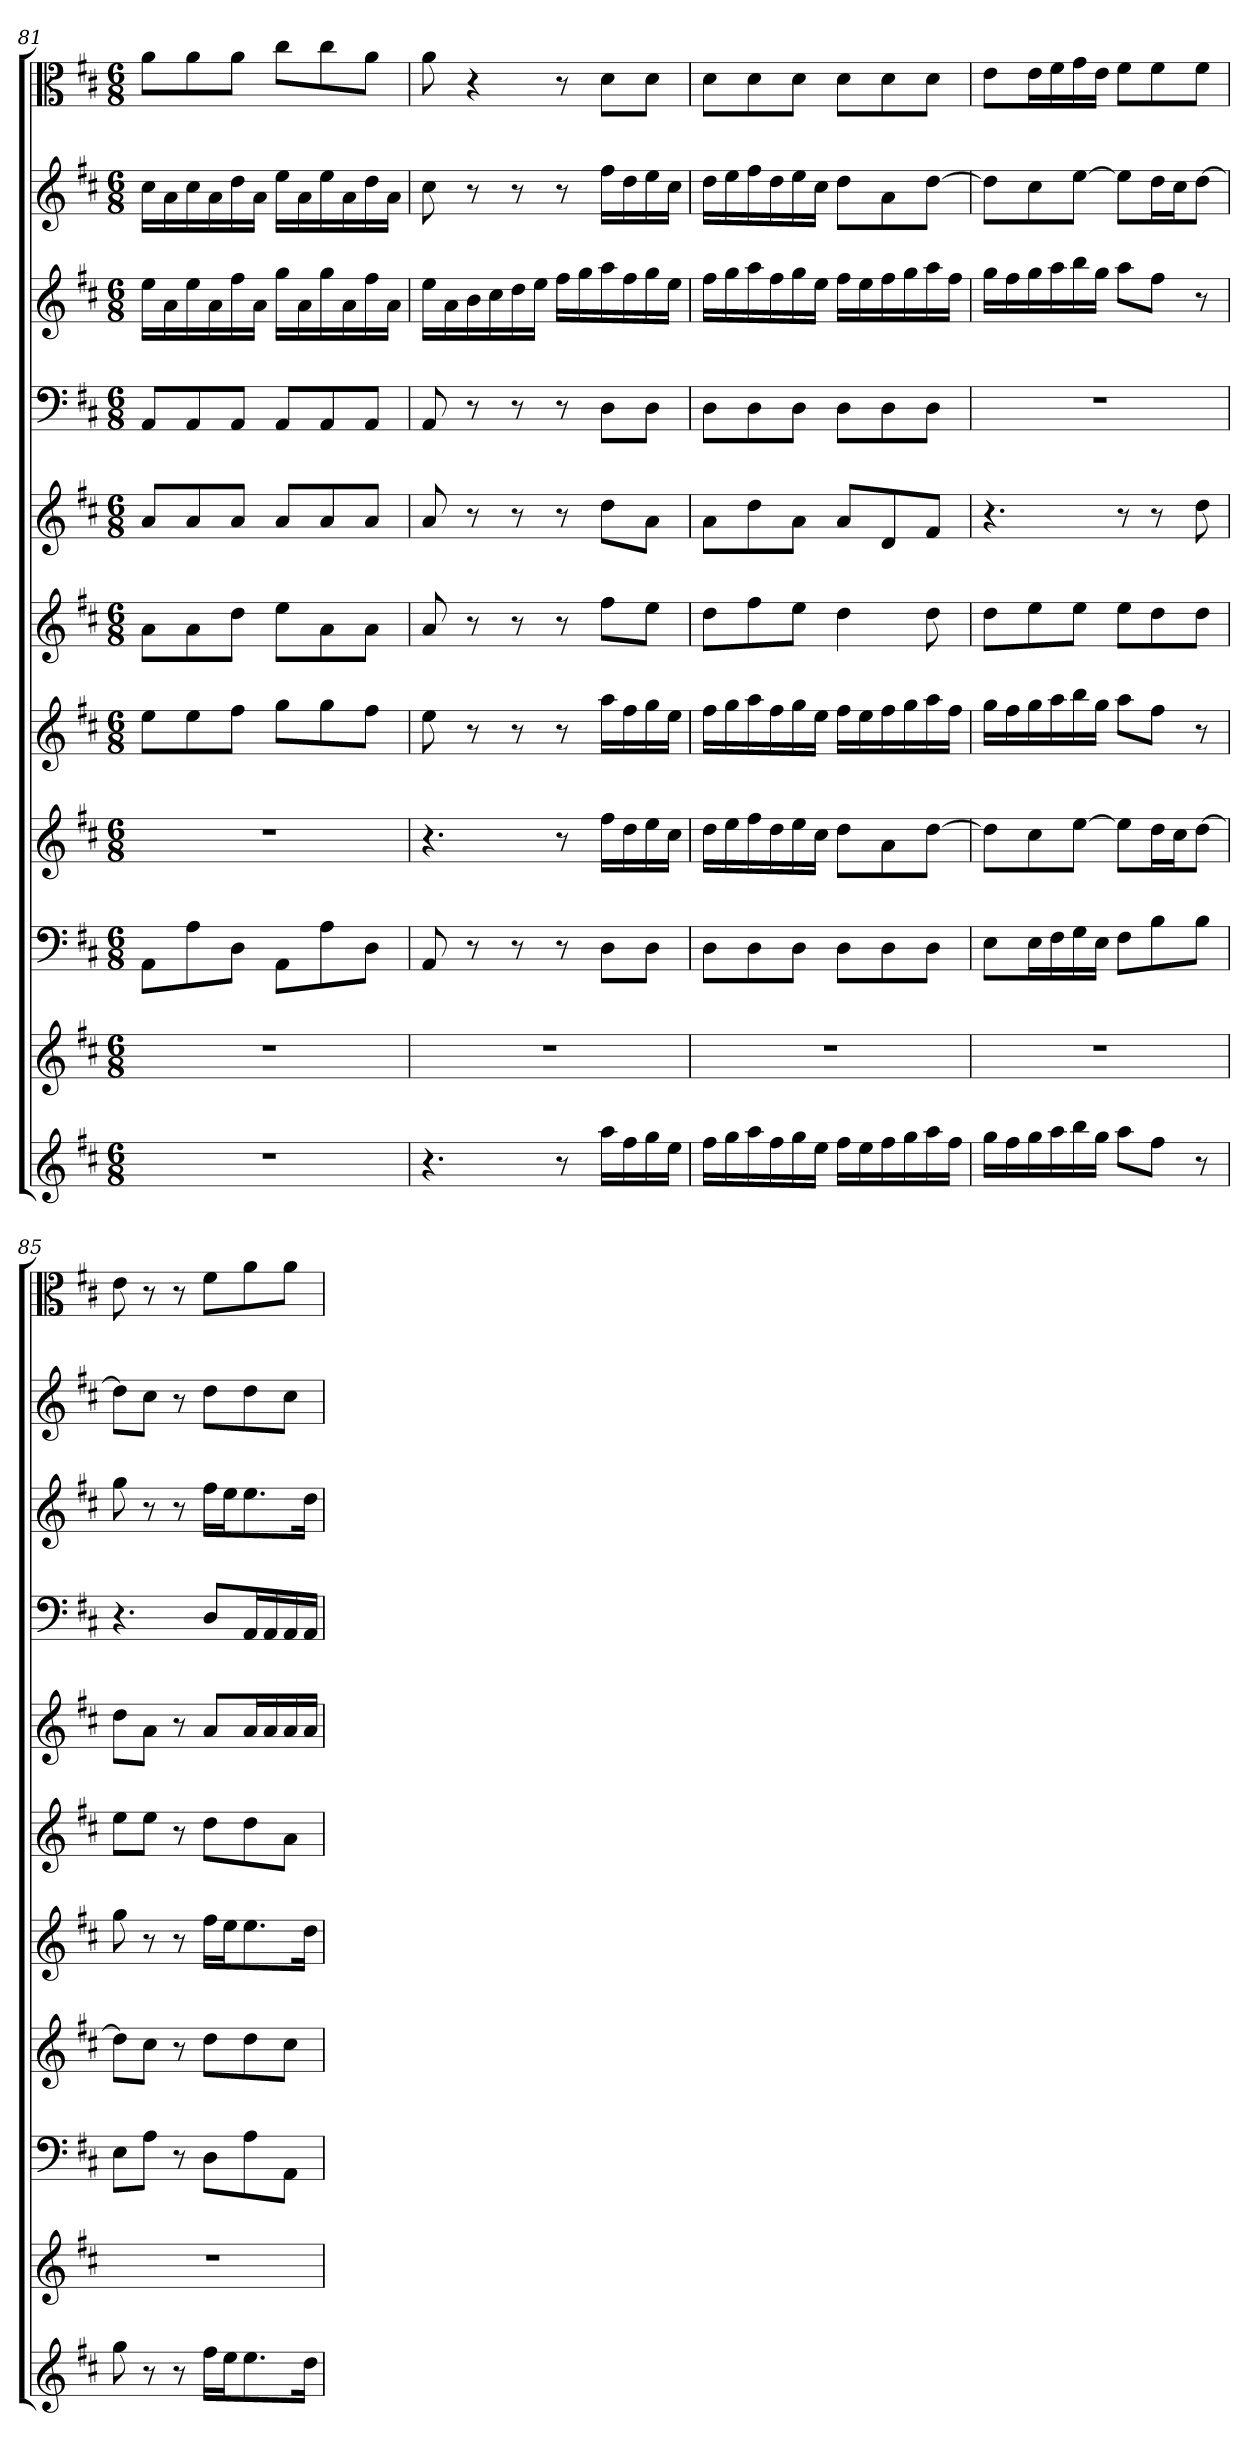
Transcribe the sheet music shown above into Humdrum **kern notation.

**kern	**kern	**kern	**kern	**kern	**kern	**kern	**kern	**kern	**kern	**kern
*part11	*part10	*part9	*part8	*part7	*part6	*part5	*part4	*part3	*part2	*part1
*staff11	*staff10	*staff9	*staff8	*staff7	*staff6	*staff5	*staff4	*staff3	*staff2	*staff1
*clefG2	*clefG2	*clefF4	*clefG2	*clefG2	*clefG2	*clefG2	*clefF4	*clefG2	*clefG2	*clefC3
*k[f#c#]	*k[f#c#]	*k[f#c#]	*k[f#c#]	*k[f#c#]	*k[f#c#]	*k[f#c#]	*k[f#c#]	*k[f#c#]	*k[f#c#]	*k[f#c#]
*D:	*D:	*D:	*D:	*D:	*D:	*D:	*D:	*D:	*D:	*D:
*M6/8	*M6/8	*M6/8	*M6/8	*M6/8	*M6/8	*M6/8	*M6/8	*M6/8	*M6/8	*M6/8
=81	=81	=81	=81	=81	=81	=81	=81	=81	=81	=81
2.r	2.r	8AA\L	2.r	8ee\L	8a\L	8a/L	8AA/L	16ee\LL	16cc#\LL	8a\L
.	.	.	.	.	.	.	.	16a\	16a\	.
.	.	8A\	.	8ee\	8a\	8a/	8AA/	16ee\	16cc#\	8a\
.	.	.	.	.	.	.	.	16a\	16a\	.
.	.	8D\J	.	8ff#\J	8dd\J	8a/J	8AA/J	16ff#\	16dd\	8a\J
.	.	.	.	.	.	.	.	16a\JJ	16a\JJ	.
.	.	8AA\L	.	8gg\L	8ee\L	8a/L	8AA/L	16gg\LL	16ee\LL	8cc#\L
.	.	.	.	.	.	.	.	16a\	16a\	.
.	.	8A\	.	8gg\	8a\	8a/	8AA/	16gg\	16ee\	8cc#\
.	.	.	.	.	.	.	.	16a\	16a\	.
.	.	8D\J	.	8ff#\J	8a\J	8a/J	8AA/J	16ff#\	16dd\	8a\J
.	.	.	.	.	.	.	.	16a\JJ	16a\JJ	.
=82	=82	=82	=82	=82	=82	=82	=82	=82	=82	=82
4.r	2.r	8AA/	4.r	8ee\	8a/	8a/	8AA/	16ee\LL	8cc#\	8a\
.	.	.	.	.	.	.	.	16a\	.	.
.	.	8r	.	8r	8r	8r	8r	16b\	8r	4r
.	.	.	.	.	.	.	.	16cc#\	.	.
.	.	8r	.	8r	8r	8r	8r	16dd\	8r	.
.	.	.	.	.	.	.	.	16ee\JJ	.	.
8r	.	8r	8r	8r	8r	8r	8r	16ff#\LL	8r	8r
.	.	.	.	.	.	.	.	16gg\	.	.
16aa\LL	.	8D\L	16ff#\LL	16aa\LL	8ff#\L	8dd\L	8D\L	16aa\	16ff#\LL	8d\L
16ff#\	.	.	16dd\	16ff#\	.	.	.	16ff#\	16dd\	.
16gg\	.	8D\J	16ee\	16gg\	8ee\J	8a\J	8D\J	16gg\	16ee\	8d\J
16ee\JJ	.	.	16cc#\JJ	16ee\JJ	.	.	.	16ee\JJ	16cc#\JJ	.
=83	=83	=83	=83	=83	=83	=83	=83	=83	=83	=83
16ff#\LL	2.r	8D\L	16dd\LL	16ff#\LL	8dd\L	8a\L	8D\L	16ff#\LL	16dd\LL	8d\L
16gg\	.	.	16ee\	16gg\	.	.	.	16gg\	16ee\	.
16aa\	.	8D\	16ff#\	16aa\	8ff#\	8dd\	8D\	16aa\	16ff#\	8d\
16ff#\	.	.	16dd\	16ff#\	.	.	.	16ff#\	16dd\	.
16gg\	.	8D\J	16ee\	16gg\	8ee\J	8a\J	8D\J	16gg\	16ee\	8d\J
16ee\JJ	.	.	16cc#\JJ	16ee\JJ	.	.	.	16ee\JJ	16cc#\JJ	.
16ff#\LL	.	8D\L	8dd\L	16ff#\LL	4dd\	8a/L	8D\L	16ff#\LL	8dd\L	8d\L
16ee\	.	.	.	16ee\	.	.	.	16ee\	.	.
16ff#\	.	8D\	8a\	16ff#\	.	8d/	8D\	16ff#\	8a\	8d\
16gg\	.	.	.	16gg\	.	.	.	16gg\	.	.
16aa\	.	8D\J	[8dd\J	16aa\	8dd\	8f#/J	8D\J	16aa\	[8dd\J	8d\J
16ff#\JJ	.	.	.	16ff#\JJ	.	.	.	16ff#\JJ	.	.
=84	=84	=84	=84	=84	=84	=84	=84	=84	=84	=84
16gg\LL	2.r	8E\L	8dd\L]	16gg\LL	8dd\L	4.r	2.r	16gg\LL	8dd\L]	8e\L
16ff#\	.	.	.	16ff#\	.	.	.	16ff#\	.	.
16gg\	.	16E\L	8cc#\	16gg\	8ee\	.	.	16gg\	8cc#\	16e\L
16aa\	.	16F#\	.	16aa\	.	.	.	16aa\	.	16f#\
16bb\	.	16G\	[8ee\J	16bb\	8ee\J	.	.	16bb\	[8ee\J	16g\
16gg\JJ	.	16E\JJ	.	16gg\JJ	.	.	.	16gg\JJ	.	16e\JJ
8aa\L	.	8F#\L	8ee\L]	8aa\L	8ee\L	8r	.	8aa\L	8ee\L]	8f#\L
8ff#\J	.	8B\	16dd\L	8ff#\J	8dd\	8r	.	8ff#\J	16dd\L	8f#\
.	.	.	16cc#\J	.	.	.	.	.	16cc#\J	.
8r	.	8B\J	[8dd\J	8r	8dd\J	8dd\	.	8r	[8dd\J	8f#\J
=85	=85	=85	=85	=85	=85	=85	=85	=85	=85	=85
8gg\	2.r	8E\L	8dd\L]	8gg\	8ee\L	8dd\L	4.r	8gg\	8dd\L]	8e\
8r	.	8A\J	8cc#\J	8r	8ee\J	8a\J	.	8r	8cc#\J	8r
8r	.	8r	8r	8r	8r	8r	.	8r	8r	8r
16ff#\LL	.	8D\L	8dd\L	16ff#\LL	8dd\L	8a/L	8D/L	16ff#\LL	8dd\L	8f#\L
16ee\J	.	.	.	16ee\J	.	.	.	16ee\J	.	.
8.ee\	.	8A\	8dd\	8.ee\	8dd\	16a/L	16AA/L	8.ee\	8dd\	8a\
.	.	.	.	.	.	16a/	16AA/	.	.	.
.	.	8AA\J	8cc#\J	.	8a\J	16a/	16AA/	.	8cc#\J	8a\J
16dd\Jk	.	.	.	16dd\Jk	.	16a/JJ	16AA/JJ	16dd\Jk	.	.
=	=	=	=	=	=	=	=	=	=	=
*-	*-	*-	*-	*-	*-	*-	*-	*-	*-	*-
